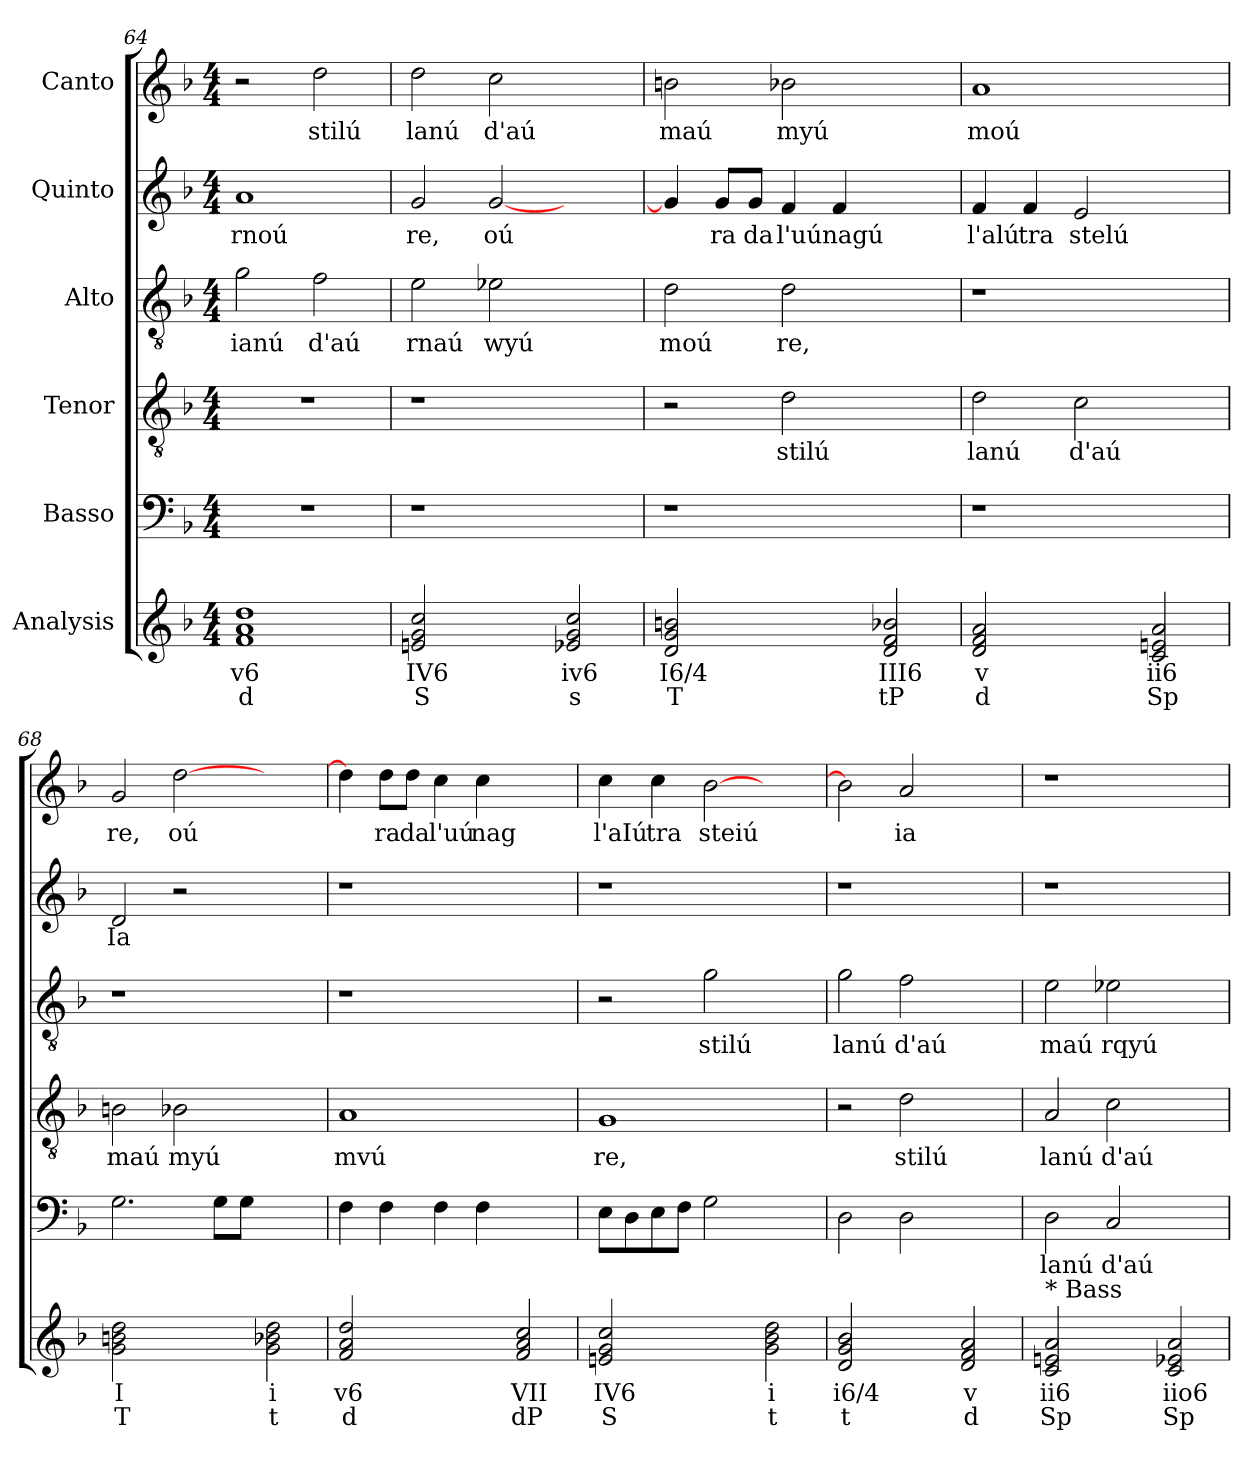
**kern	**text	**text	**kern	**text	**kern	**text	**kern	**text	**kern	**text	**kern	**text
*part6	*part6	*part6	*part5	*part5	*part4	*part4	*part3	*part3	*part2	*part2	*part1	*part1
*staff6	*staff6	*staff6	*staff5	*staff5	*staff4	*staff4	*staff3	*staff3	*staff2	*staff2	*staff1	*staff1
*I"Analysis	*	*	*I"Basso	*	*I"Tenor	*	*I"Alto	*	*I"Quinto	*	*I"Canto	*
*	*	*	*clefF4	*	*clefGv2	*	*clefGv2	*	*clefG2	*	*clefG2	*
*k[b-]	*	*	*k[b-]	*	*k[b-]	*	*k[b-]	*	*k[b-]	*	*k[b-]	*
*	*	*	*F:	*	*F:	*	*F:	*	*F:	*	*F:	*
*M4/4	*	*	*M4/4	*	*M4/4	*	*M4/4	*	*M4/4	*	*M4/4	*
=64	=64	=64	=64	=64	=64	=64	=64	=64	=64	=64	=64	=64
!	!	!	!	!	!	!	!	!LO:LY:b	!	!	!	!
!	!	!	!	!	!	!	!	!	!	!LO:LY:b	!	!
1f 1a 1dd	v6	d	1r	.	1r	.	2g\	ianú	1a	rnoú	2r	.
!	!	!	!	!	!	!	!	!LO:LY:b	!	!	!	!
!	!	!	!	!	!	!	!	!	!	!	!	!LO:LY:b
.	.	.	.	.	.	.	2f\	d'aú	.	.	2dd\	stilú
=65	=65	=65	=65	=65	=65	=65	=65	=65	=65	=65	=65	=65
!	!	!	!	!	!	!	!	!LO:LY:b	!	!	!	!
!	!	!	!	!	!	!	!	!	!	!LO:LY:b	!	!
!	!	!	!	!	!	!	!	!	!	!	!	!LO:LY:b
2en 2g 2cc	IV6	S	1r	.	1r	.	2e\	rnaú	2g/	re,	2dd\	lanú
!	!	!	!	!	!	!	!	!LO:LY:b	!	!	!	!
!	!	!	!	!	!	!	!	!	!	!LO:LY:b	!	!
!	!	!	!	!	!	!	!	!	!	!	!	!LO:LY:b
2ryy	.	.	.	.	.	.	2e-X\	wyú	[2g/	oú	2cc\	d'aú
2e-X 2g 2cc	iv6	s	2ryy	.	2ryy	.	2ryy	.	2ryy	.	2ryy	.
=66	=66	=66	=66	=66	=66	=66	=66	=66	=66	=66	=66	=66
!	!	!	!	!	!	!	!	!LO:LY:b	!	!	!	!
!	!	!	!	!	!	!	!	!	!	!	!	!LO:LY:b
2d 2g 2bn	I6/4	T	1r	.	2r	.	2d\	moú	4g/]	.	2bn\	maú
!	!	!	!	!	!	!	!	!	!	!LO:LY:b	!	!
.	.	.	.	.	.	.	.	.	8g/L	ra	.	.
!	!	!	!	!	!	!	!	!	!	!LO:LY:b	!	!
.	.	.	.	.	.	.	.	.	8g/J	da	.	.
!	!	!	!	!	!	!LO:LY:b	!	!	!	!	!	!
!	!	!	!	!	!	!	!	!LO:LY:b	!	!	!	!
!	!	!	!	!	!	!	!	!	!	!LO:LY:b	!	!
!	!	!	!	!	!	!	!	!	!	!	!	!LO:LY:b
2ryy	.	.	.	.	2d\	stilú	2d\	re,	4f/	l'uúnagú	2b-X\	myú
.	.	.	.	.	.	.	.	.	4f/	.	.	.
2d 2f 2b-X	III6	tP	2ryy	.	2ryy	.	2ryy	.	2ryy	.	2ryy	.
=67	=67	=67	=67	=67	=67	=67	=67	=67	=67	=67	=67	=67
!	!	!	!	!	!	!LO:LY:b	!	!	!	!	!	!
!	!	!	!	!	!	!	!	!	!	!LO:LY:b	!	!
!	!	!	!	!	!	!	!	!	!	!	!	!LO:LY:b
2d 2f 2a	v	d	1r	.	2d\	lanú	1r	.	4f/	l'alú	1a	moú
!	!	!	!	!	!	!	!	!	!	!LO:LY:b	!	!
.	.	.	.	.	.	.	.	.	4f/	tra	.	.
!	!	!	!	!	!	!LO:LY:b	!	!	!	!	!	!
!	!	!	!	!	!	!	!	!	!	!LO:LY:b	!	!
2ryy	.	.	.	.	2c\	d'aú	.	.	2e/	stelú	.	.
2c 2en 2a	ii6	Sp	2ryy	.	2ryy	.	2ryy	.	2ryy	.	2ryy	.
=68	=68	=68	=68	=68	=68	=68	=68	=68	=68	=68	=68	=68
!	!	!	!	!	!	!LO:LY:b	!	!	!	!	!	!
!	!	!	!	!	!	!	!	!	!	!LO:LY:b	!	!
!	!	!	!	!	!	!	!	!	!	!	!	!LO:LY:b
2g 2bn 2dd	I	T	2.G\	.	2Bn\	maú	1r	.	2d/	Ia	2g/	re,
!	!	!	!	!	!	!LO:LY:b	!	!	!	!	!	!
!	!	!	!	!	!	!	!	!	!	!	!	!LO:LY:b
2ryy	.	.	.	.	2B-X\	myú	.	.	2r	.	[2dd\	oú
.	.	.	8G\L	.	.	.	.	.	.	.	.	.
.	.	.	8G\J	.	.	.	.	.	.	.	.	.
2g 2b-X 2dd	i	t	2ryy	.	2ryy	.	2ryy	.	2ryy	.	2ryy	.
=69	=69	=69	=69	=69	=69	=69	=69	=69	=69	=69	=69	=69
!	!	!	!	!	!	!LO:LY:b	!	!	!	!	!	!
2f 2a 2dd	v6	d	4F\	.	1A	mvú	1r	.	1r	.	4dd\]	.
!	!	!	!	!	!	!	!	!	!	!	!	!LO:LY:b
.	.	.	4F\	.	.	.	.	.	.	.	8dd\L	ra
!	!	!	!	!	!	!	!	!	!	!	!	!LO:LY:b
.	.	.	.	.	.	.	.	.	.	.	8dd\J	da
!	!	!	!	!	!	!	!	!	!	!	!	!LO:LY:b
2ryy	.	.	4F\	.	.	.	.	.	.	.	4cc\	l'uú
!	!	!	!	!	!	!	!	!	!	!	!	!LO:LY:b
.	.	.	4F\	.	.	.	.	.	.	.	4cc\	nag
2f 2a 2cc	VII	dP	2ryy	.	2ryy	.	2ryy	.	2ryy	.	2ryy	.
=70	=70	=70	=70	=70	=70	=70	=70	=70	=70	=70	=70	=70
!	!	!	!	!	!	!LO:LY:b	!	!	!	!	!	!
!	!	!	!	!	!	!	!	!	!	!	!	!LO:LY:b
2en 2g 2cc	IV6	S	8E\L	.	1G	re,	2r	.	1r	.	4cc\	l'aIú
.	.	.	8D\	.	.	.	.	.	.	.	.	.
!	!	!	!	!	!	!	!	!	!	!	!	!LO:LY:b
.	.	.	8E\	.	.	.	.	.	.	.	4cc\	tra
.	.	.	8F\J	.	.	.	.	.	.	.	.	.
!	!	!	!	!	!	!	!	!LO:LY:b	!	!	!	!
!	!	!	!	!	!	!	!	!	!	!	!	!LO:LY:b
2ryy	.	.	2G\	.	.	.	2g\	stilú	.	.	[2b-\	steiú
2g 2b- 2dd	i	t	2ryy	.	2ryy	.	2ryy	.	2ryy	.	2ryy	.
=71	=71	=71	=71	=71	=71	=71	=71	=71	=71	=71	=71	=71
!	!	!	!	!	!	!	!	!LO:LY:b	!	!	!	!
2d 2g 2b-	i6/4	t	2D\	.	2r	.	2g\	lanú	1r	.	2b-\]	.
!	!	!	!	!	!	!LO:LY:b	!	!	!	!	!	!
!	!	!	!	!	!	!	!	!LO:LY:b	!	!	!	!
!	!	!	!	!	!	!	!	!	!	!	!	!LO:LY:b
2ryy	.	.	2D\	.	2d\	stilú	2f\	d'aú	.	.	2a/	ia
2d 2f 2a	v	d	2ryy	.	2ryy	.	2ryy	.	2ryy	.	2ryy	.
=72	=72	=72	=72	=72	=72	=72	=72	=72	=72	=72	=72	=72
!	!	!	!	!LO:LY:b	!	!	!	!	!	!	!	!
!	!	!	!	!	!	!LO:LY:b	!	!	!	!	!	!
!LO:TX:a:t=* Bass	!	!	!	!	!	!	!	!	!	!	!	!
!	!	!	!	!	!	!	!	!LO:LY:b	!	!	!	!
2c 2en 2a	ii6	Sp	2D\	lanú	2A/	lanú	2e\	maú	1r	.	1r	.
!	!	!	!	!LO:LY:b	!	!	!	!	!	!	!	!
!	!	!	!	!	!	!LO:LY:b	!	!	!	!	!	!
!	!	!	!	!	!	!	!	!LO:LY:b	!	!	!	!
2ryy	.	.	2C/	d'aú	2c\	d'aú	2e-X\	rqyú	.	.	.	.
2c 2e-X 2a	iio6	Sp	2ryy	.	2ryy	.	2ryy	.	2ryy	.	2ryy	.
=	=	=	=	=	=	=	=	=	=	=	=	=
*-	*-	*-	*-	*-	*-	*-	*-	*-	*-	*-	*-	*-
